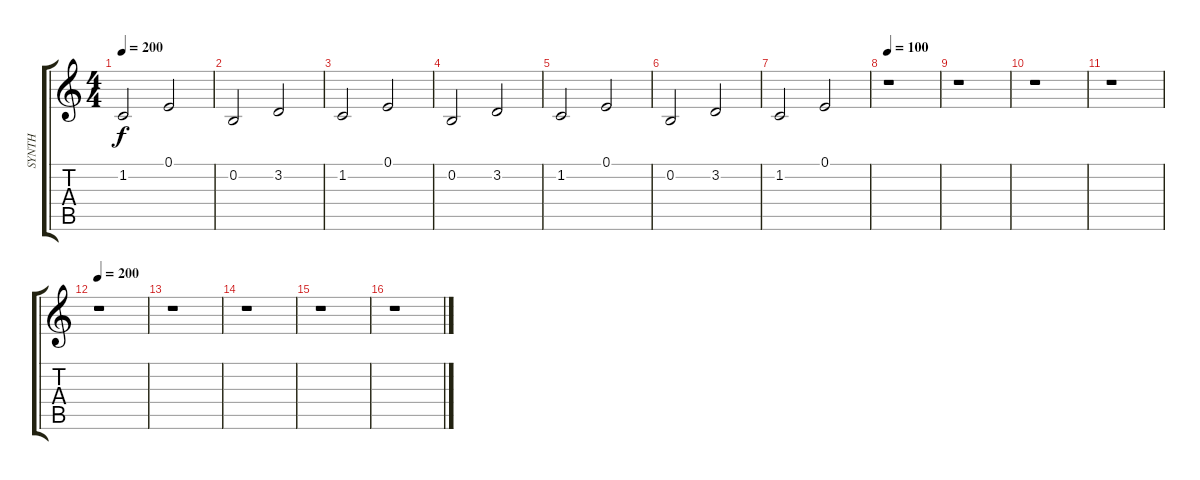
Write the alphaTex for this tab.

\track ("SYNTH" "SYNTH") {instrument pad1newage}
\staff {score tabs}
\tuning (E4 B3 G3 D3 A2 E2) {hide}
\ts (4 4)
\tempo 200
\clef g2
\ks c
1.2.2{dy f} 0.1.2 |
0.2.2 3.2.2 |
1.2.2 0.1.2 |
0.2.2 3.2.2 |
1.2.2 0.1.2 |
0.2.2 3.2.2 |
1.2.2 0.1.2 |
\tempo 100
r.1 |
r.1 |
r.1 |
r.1 |
\tempo 200
r.1 |
r.1 |
r.1 |
r.1 |
r.1
